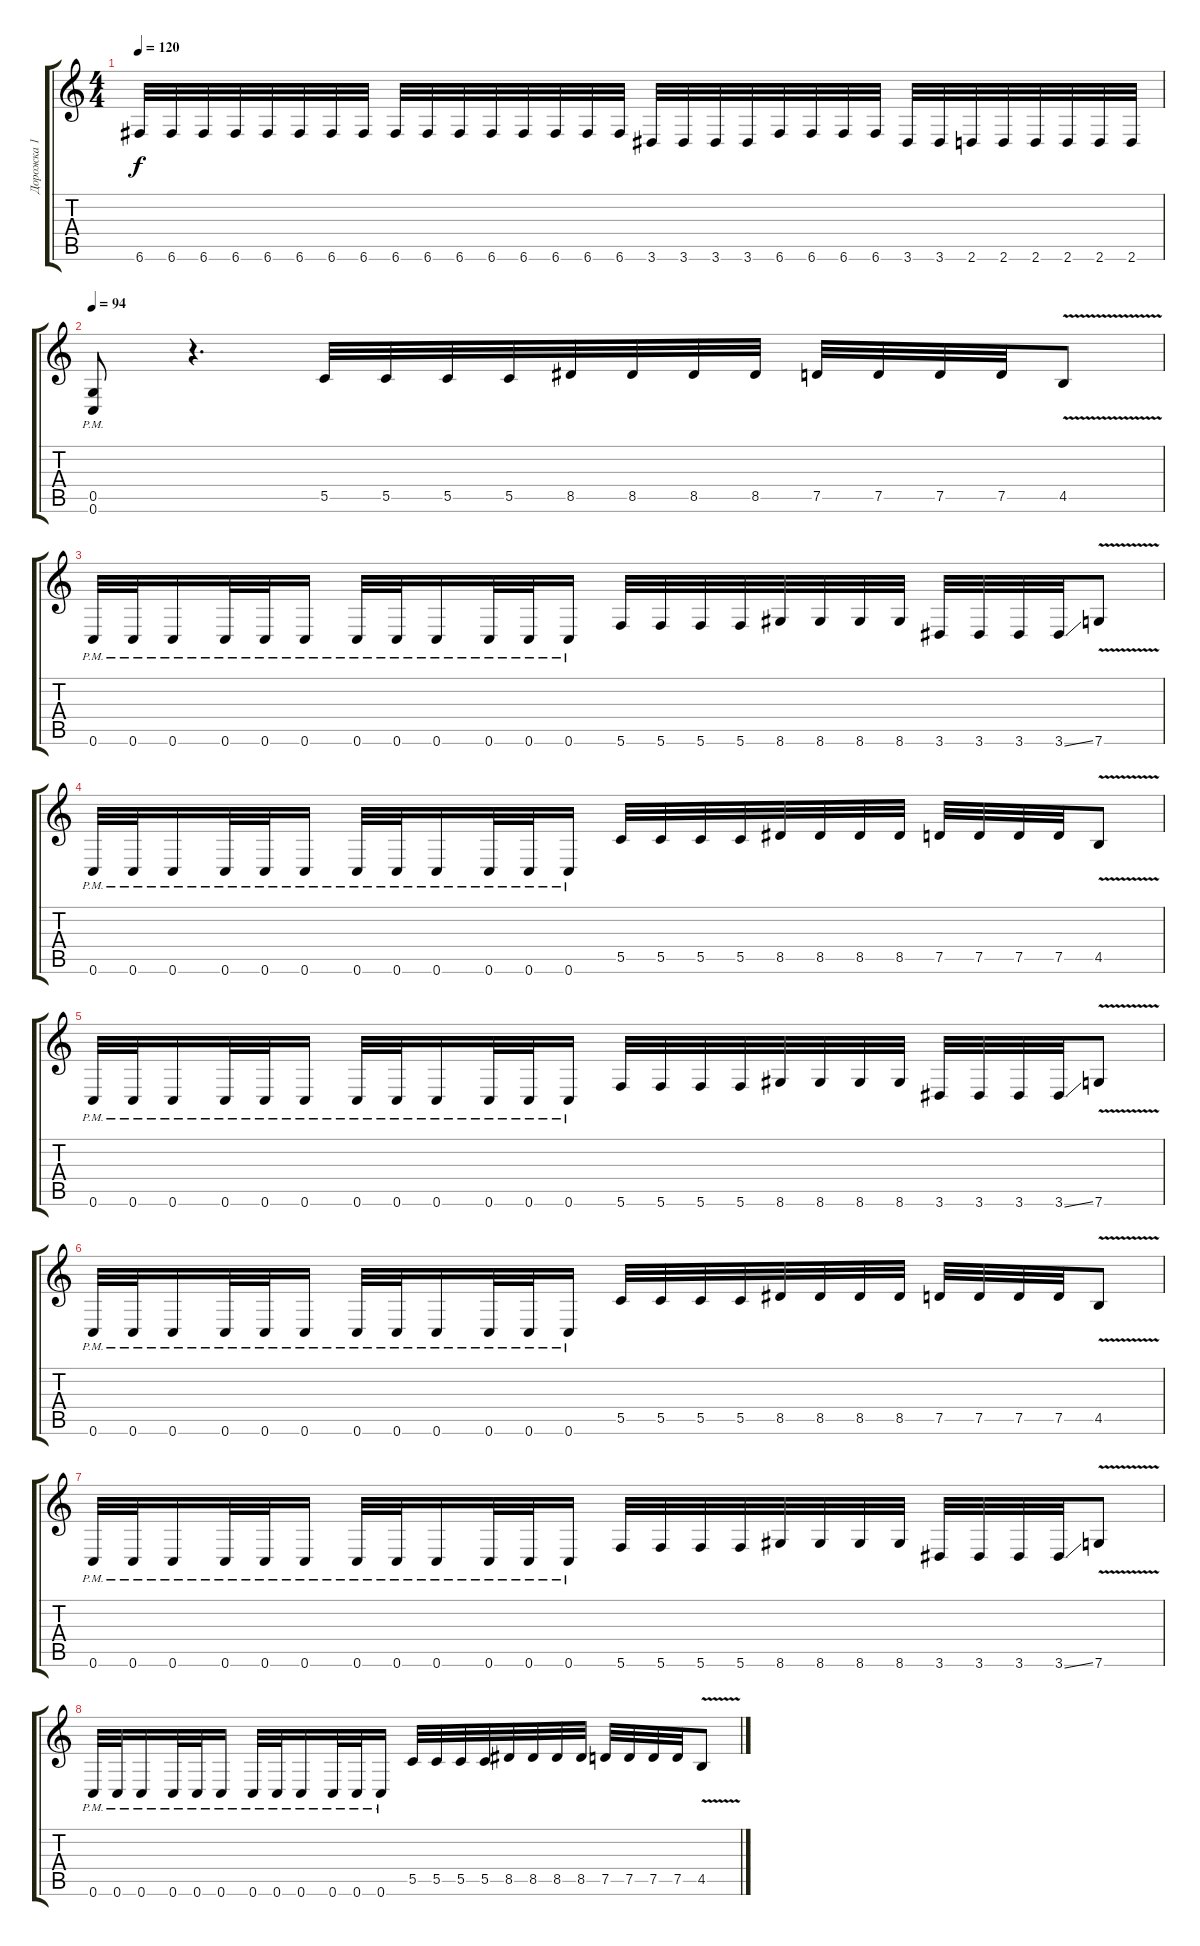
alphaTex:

\track ("Дорожка 1" "Дорожка 1") {instrument distortionguitar}
\staff {score tabs}
\tuning (D4 A3 F3 C3 G2 C2) {hide}
\ts (4 4)
\tempo 120
\clef g2
\ks c
6.6.32{dy f} 6.6.32 6.6.32 6.6.32 6.6.32 6.6.32 6.6.32 6.6.32 6.6.32 6.6.32 6.6.32 6.6.32 6.6.32 6.6.32 6.6.32 6.6.32 3.6.32 3.6.32 3.6.32 3.6.32 6.6.32 6.6.32 6.6.32 6.6.32 3.6.32 3.6.32 2.6.32 2.6.32 2.6.32 2.6.32 2.6.32 2.6.32 |
\tempo 94
(0.5{pm} 0.6).8 r.4{d} 5.5.32 5.5.32 5.5.32 5.5.32 8.5.32 8.5.32 8.5.32 8.5.32 7.5.32 7.5.32 7.5.32 7.5.32 4.5{v}.8 |
0.6{pm}.32 0.6{pm}.32 0.6{pm}.16 0.6{pm}.32 0.6{pm}.32 0.6{pm}.16 0.6{pm}.32 0.6{pm}.32 0.6{pm}.16 0.6{pm}.32 0.6{pm}.32 0.6{pm}.16 5.6.32 5.6.32 5.6.32 5.6.32 8.6.32 8.6.32 8.6.32 8.6.32 3.6.32 3.6.32 3.6.32 3.6{ss}.32 7.6{v}.8 |
0.6{pm}.32 0.6{pm}.32 0.6{pm}.16 0.6{pm}.32 0.6{pm}.32 0.6{pm}.16 0.6{pm}.32 0.6{pm}.32 0.6{pm}.16 0.6{pm}.32 0.6{pm}.32 0.6{pm}.16 5.5.32 5.5.32 5.5.32 5.5.32 8.5.32 8.5.32 8.5.32 8.5.32 7.5.32 7.5.32 7.5.32 7.5.32 4.5{v}.8 |
0.6{pm}.32 0.6{pm}.32 0.6{pm}.16 0.6{pm}.32 0.6{pm}.32 0.6{pm}.16 0.6{pm}.32 0.6{pm}.32 0.6{pm}.16 0.6{pm}.32 0.6{pm}.32 0.6{pm}.16 5.6.32 5.6.32 5.6.32 5.6.32 8.6.32 8.6.32 8.6.32 8.6.32 3.6.32 3.6.32 3.6.32 3.6{ss}.32 7.6{v}.8 |
0.6{pm}.32 0.6{pm}.32 0.6{pm}.16 0.6{pm}.32 0.6{pm}.32 0.6{pm}.16 0.6{pm}.32 0.6{pm}.32 0.6{pm}.16 0.6{pm}.32 0.6{pm}.32 0.6{pm}.16 5.5.32 5.5.32 5.5.32 5.5.32 8.5.32 8.5.32 8.5.32 8.5.32 7.5.32 7.5.32 7.5.32 7.5.32 4.5{v}.8 |
0.6{pm}.32 0.6{pm}.32 0.6{pm}.16 0.6{pm}.32 0.6{pm}.32 0.6{pm}.16 0.6{pm}.32 0.6{pm}.32 0.6{pm}.16 0.6{pm}.32 0.6{pm}.32 0.6{pm}.16 5.6.32 5.6.32 5.6.32 5.6.32 8.6.32 8.6.32 8.6.32 8.6.32 3.6.32 3.6.32 3.6.32 3.6{ss}.32 7.6{v}.8 |
0.6{pm}.32 0.6{pm}.32 0.6{pm}.16 0.6{pm}.32 0.6{pm}.32 0.6{pm}.16 0.6{pm}.32 0.6{pm}.32 0.6{pm}.16 0.6{pm}.32 0.6{pm}.32 0.6{pm}.16 5.5.32 5.5.32 5.5.32 5.5.32 8.5.32 8.5.32 8.5.32 8.5.32 7.5.32 7.5.32 7.5.32 7.5.32 4.5{v}.8
